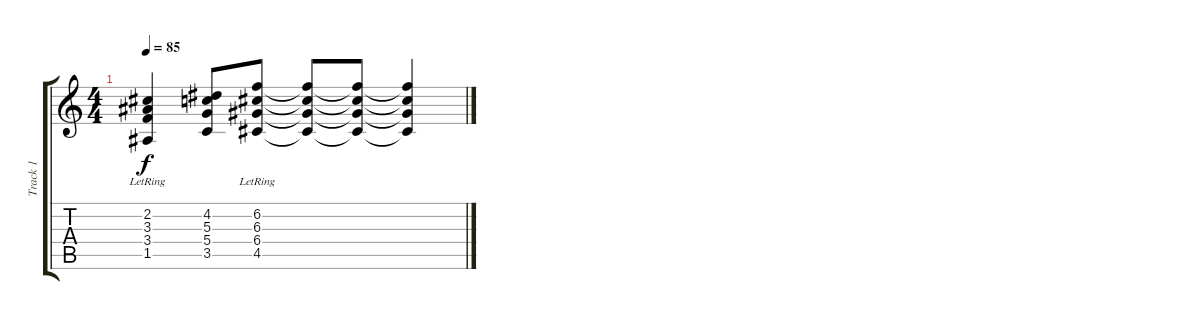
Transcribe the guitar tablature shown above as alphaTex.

\track ("Track 1" "Track 1") {instrument acousticguitarnylon}
\staff {score tabs}
\tuning (E4 B3 G3 D3 A2 E2) {hide}
\ts (4 4)
\tempo 85
\clef g2
\ks c
(2.2{lr} 3.3{lr} 3.4{lr} 1.5{lr}).4{dy f} (4.2 5.3 5.4 3.5).8 (6.2{lr} 6.3{lr} 6.4{lr} 4.5{lr}).8 (6.2{t} 6.3{t} 6.4{t} 4.5{t}).8 (6.2{t} 6.3{t} 6.4{t} 4.5{t}).8 (6.2{t} 6.3{t} 6.4{t} 4.5{t}).4
